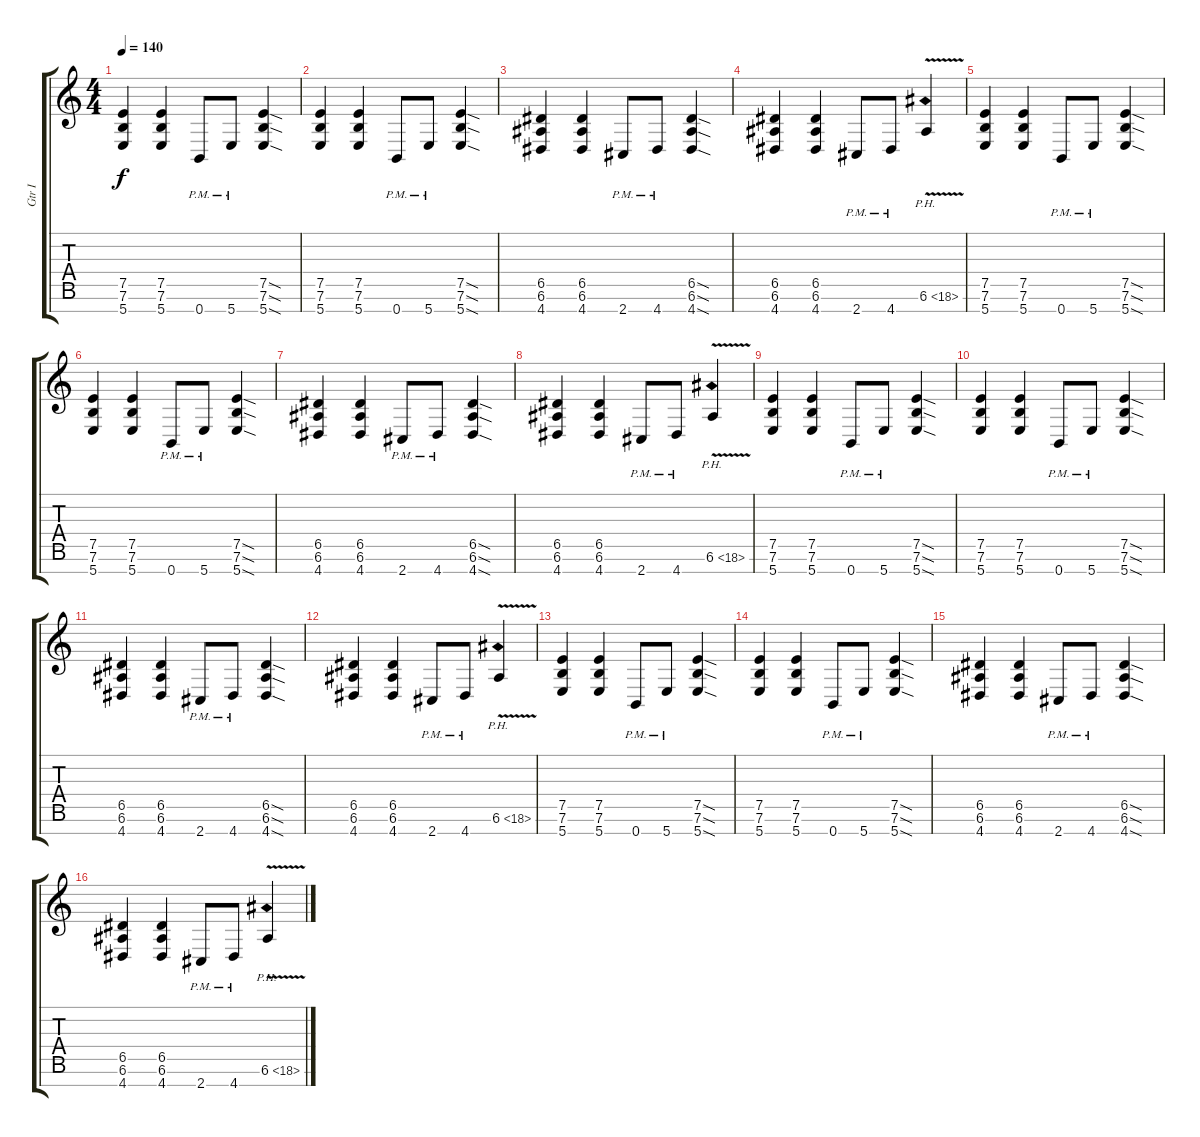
\track ("Gtr I" "Gtr I") {instrument overdrivenguitar}
\staff {score tabs}
\tuning (E4 B3 G3 D3 A2 E2 B1) {hide}
\ts (4 4)
\tempo 140
\clef g2
\ks c
(7.5 7.6 5.7).4{dy f} (7.5 7.6 5.7).4 0.7{pm}.8 5.7{pm}.8 (7.5{sod} 7.6{sod} 5.7{sod}).4 |
(7.5 7.6 5.7).4 (7.5 7.6 5.7).4 0.7{pm}.8 5.7{pm}.8 (7.5{sod} 7.6{sod} 5.7{sod}).4 |
(6.5 6.6 4.7).4 (6.5 6.6 4.7).4 2.7{pm}.8 4.7{pm}.8 (6.5{sod} 6.6{sod} 4.7{sod}).4 |
(6.5 6.6 4.7).4 (6.5 6.6 4.7).4 2.7{pm}.8 4.7{pm}.8 6.6{ph 12 v}.4 |
(7.5 7.6 5.7).4 (7.5 7.6 5.7).4 0.7{pm}.8 5.7{pm}.8 (7.5{sod} 7.6{sod} 5.7{sod}).4 |
(7.5 7.6 5.7).4 (7.5 7.6 5.7).4 0.7{pm}.8 5.7{pm}.8 (7.5{sod} 7.6{sod} 5.7{sod}).4 |
(6.5 6.6 4.7).4 (6.5 6.6 4.7).4 2.7{pm}.8 4.7{pm}.8 (6.5{sod} 6.6{sod} 4.7{sod}).4 |
(6.5 6.6 4.7).4 (6.5 6.6 4.7).4 2.7{pm}.8 4.7{pm}.8 6.6{ph 12 v}.4 |
(7.5 7.6 5.7).4 (7.5 7.6 5.7).4 0.7{pm}.8 5.7{pm}.8 (7.5{sod} 7.6{sod} 5.7{sod}).4 |
(7.5 7.6 5.7).4 (7.5 7.6 5.7).4 0.7{pm}.8 5.7{pm}.8 (7.5{sod} 7.6{sod} 5.7{sod}).4 |
(6.5 6.6 4.7).4 (6.5 6.6 4.7).4 2.7{pm}.8 4.7{pm}.8 (6.5{sod} 6.6{sod} 4.7{sod}).4 |
(6.5 6.6 4.7).4 (6.5 6.6 4.7).4 2.7{pm}.8 4.7{pm}.8 6.6{ph 12 v}.4 |
(7.5 7.6 5.7).4 (7.5 7.6 5.7).4 0.7{pm}.8 5.7{pm}.8 (7.5{sod} 7.6{sod} 5.7{sod}).4 |
(7.5 7.6 5.7).4 (7.5 7.6 5.7).4 0.7{pm}.8 5.7{pm}.8 (7.5{sod} 7.6{sod} 5.7{sod}).4 |
(6.5 6.6 4.7).4 (6.5 6.6 4.7).4 2.7{pm}.8 4.7{pm}.8 (6.5{sod} 6.6{sod} 4.7{sod}).4 |
(6.5 6.6 4.7).4 (6.5 6.6 4.7).4 2.7{pm}.8 4.7{pm}.8 6.6{ph 12 v}.4
